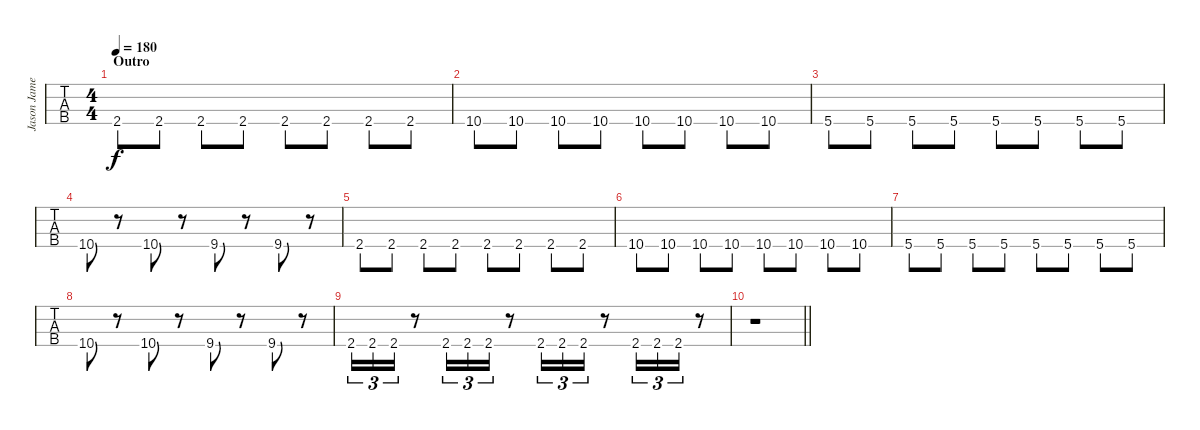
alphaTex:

\track ("Jason James" "Jason Jame") {instrument electricbassfinger}
\staff {tabs}
\tuning (F2 C2 G1 C1) {hide}
\ts (4 4)
\section ("" "Outro")
\tempo 180
\clef f4
\ks c
2.4.8{dy f} 2.4.8 2.4.8 2.4.8 2.4.8 2.4.8 2.4.8 2.4.8 |
10.4.8 10.4.8 10.4.8 10.4.8 10.4.8 10.4.8 10.4.8 10.4.8 |
5.4.8 5.4.8 5.4.8 5.4.8 5.4.8 5.4.8 5.4.8 5.4.8 |
10.4.8 r.8 10.4.8 r.8 9.4.8 r.8 9.4.8 r.8 |
2.4.8 2.4.8 2.4.8 2.4.8 2.4.8 2.4.8 2.4.8 2.4.8 |
10.4.8 10.4.8 10.4.8 10.4.8 10.4.8 10.4.8 10.4.8 10.4.8 |
5.4.8 5.4.8 5.4.8 5.4.8 5.4.8 5.4.8 5.4.8 5.4.8 |
10.4.8 r.8 10.4.8 r.8 9.4.8 r.8 9.4.8 r.8 |
2.4.16{tu (3 2)} 2.4.16{tu (3 2)} 2.4.16{tu (3 2)} r.8 2.4.16{tu (3 2)} 2.4.16{tu (3 2)} 2.4.16{tu (3 2)} r.8 2.4.16{tu (3 2)} 2.4.16{tu (3 2)} 2.4.16{tu (3 2)} r.8 2.4.16{tu (3 2)} 2.4.16{tu (3 2)} 2.4.16{tu (3 2)} r.8 |
\barLineRight lightlight
r.1
